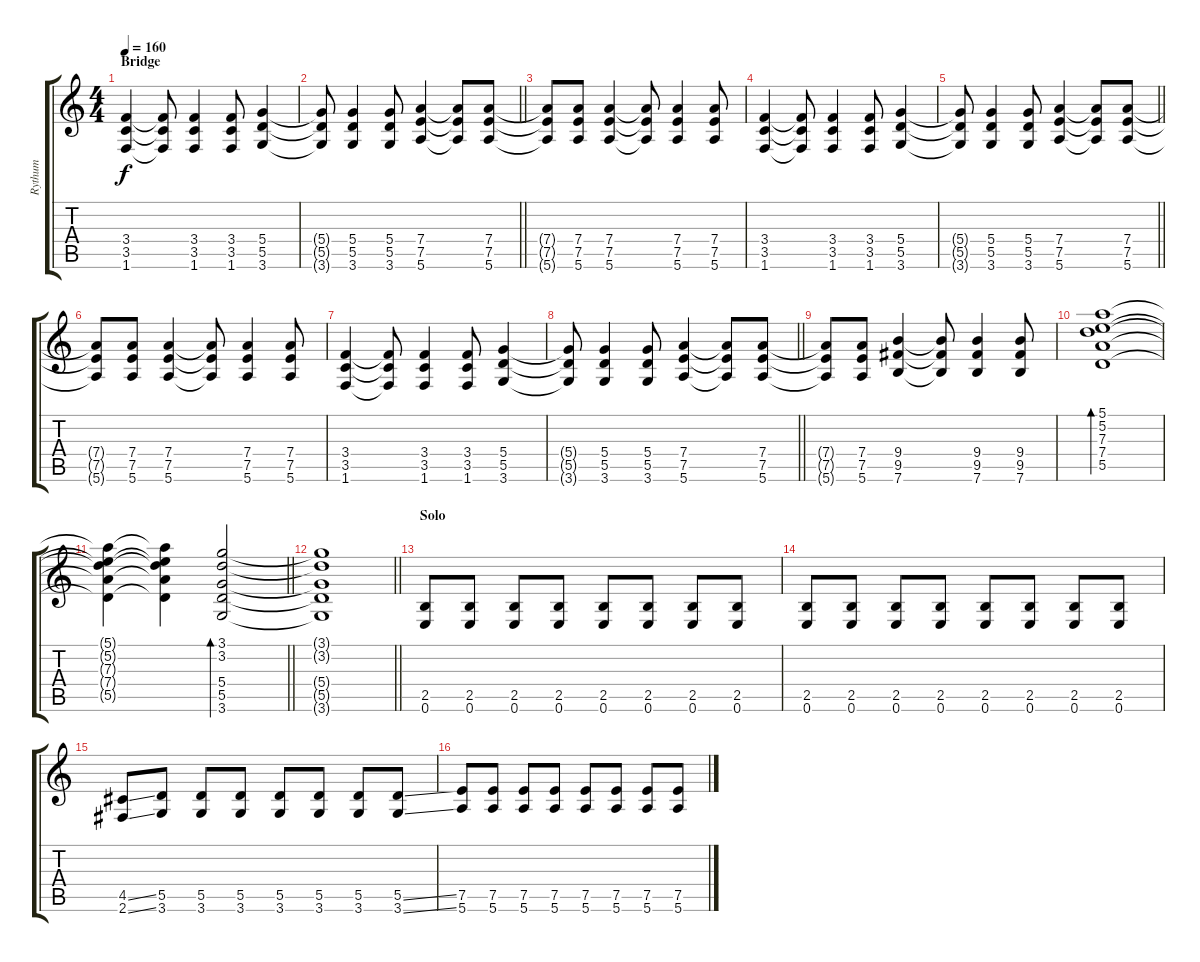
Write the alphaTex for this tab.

\track ("Rythum" "Rythum") {instrument distortionguitar}
\staff {score tabs}
\tuning (E4 B3 G3 D3 A2 E2) {hide}
\ts (4 4)
\section ("" "Bridge")
\tempo 160
\clef g2
\ks c
(3.4 3.5 1.6).4{dy f volume 13 instrument acousticguitarsteel} (3.4{t} 3.5{t} 1.6{t}).8 (3.4 3.5 1.6).4 (3.4 3.5 1.6).8 (5.4 5.5 3.6).4 |
\barLineRight lightlight
(5.4{t} 5.5{t} 3.6{t}).8 (5.4 5.5 3.6).4 (5.4 5.5 3.6).8 (7.4 7.5 5.6).4 (7.4{t} 7.5{t} 5.6{t}).8 (7.4 7.5 5.6).8 |
(7.4{t} 7.5{t} 5.6{t}).8 (7.4 7.5 5.6).8 (7.4 7.5 5.6).4 (7.4{t} 7.5{t} 5.6{t}).8 (7.4 7.5 5.6).4 (7.4 7.5 5.6).8 |
(3.4 3.5 1.6).4{volume 16 instrument acousticguitarsteel} (3.4{t} 3.5{t} 1.6{t}).8 (3.4 3.5 1.6).4 (3.4 3.5 1.6).8 (5.4 5.5 3.6).4 |
\barLineRight lightlight
(5.4{t} 5.5{t} 3.6{t}).8 (5.4 5.5 3.6).4 (5.4 5.5 3.6).8 (7.4 7.5 5.6).4 (7.4{t} 7.5{t} 5.6{t}).8 (7.4 7.5 5.6).8 |
(7.4{t} 7.5{t} 5.6{t}).8 (7.4 7.5 5.6).8 (7.4 7.5 5.6).4 (7.4{t} 7.5{t} 5.6{t}).8 (7.4 7.5 5.6).4 (7.4 7.5 5.6).8 |
(3.4 3.5 1.6).4{volume 16 instrument acousticguitarsteel} (3.4{t} 3.5{t} 1.6{t}).8 (3.4 3.5 1.6).4 (3.4 3.5 1.6).8 (5.4 5.5 3.6).4 |
\barLineRight lightlight
(5.4{t} 5.5{t} 3.6{t}).8 (5.4 5.5 3.6).4 (5.4 5.5 3.6).8 (7.4 7.5 5.6).4 (7.4{t} 7.5{t} 5.6{t}).8 (7.4 7.5 5.6).8 |
(7.4{t} 7.5{t} 5.6{t}).8 (7.4 7.5 5.6).8 (9.4 9.5 7.6).4 (9.4{t} 9.5{t} 7.6{t}).8 (9.4 9.5 7.6).4 (9.4 9.5 7.6).8 |
(5.1 5.2 7.3 7.4 5.5).1{bd 120} |
\barLineRight lightlight
(5.1{t} 5.2{t} 7.3{t} 7.4{t} 5.5{t}).4 (5.1{t} 5.2{t} 7.3{t} 7.4{t} 5.5{t}).4 (3.1 3.2 5.4 5.5 3.6).2{bd 120} |
\barLineRight lightlight
(3.1{t} 3.2{t} 5.4{t} 5.5{t} 3.6{t}).1 |
\section ("" "Solo")
(2.5 0.6).8{instrument distortionguitar} (2.5 0.6).8 (2.5 0.6).8 (2.5 0.6).8 (2.5 0.6).8 (2.5 0.6).8 (2.5 0.6).8 (2.5 0.6).8 |
(2.5 0.6).8 (2.5 0.6).8 (2.5 0.6).8 (2.5 0.6).8 (2.5 0.6).8 (2.5 0.6).8 (2.5 0.6).8 (2.5 0.6).8 |
(4.5{ss} 2.6{ss}).8 (5.5 3.6).8 (5.5 3.6).8 (5.5 3.6).8 (5.5 3.6).8 (5.5 3.6).8 (5.5 3.6).8 (5.5{ss} 3.6{ss}).8 |
(7.5 5.6).8 (7.5 5.6).8 (7.5 5.6).8 (7.5 5.6).8 (7.5 5.6).8 (7.5 5.6).8 (7.5 5.6).8 (7.5 5.6).8
